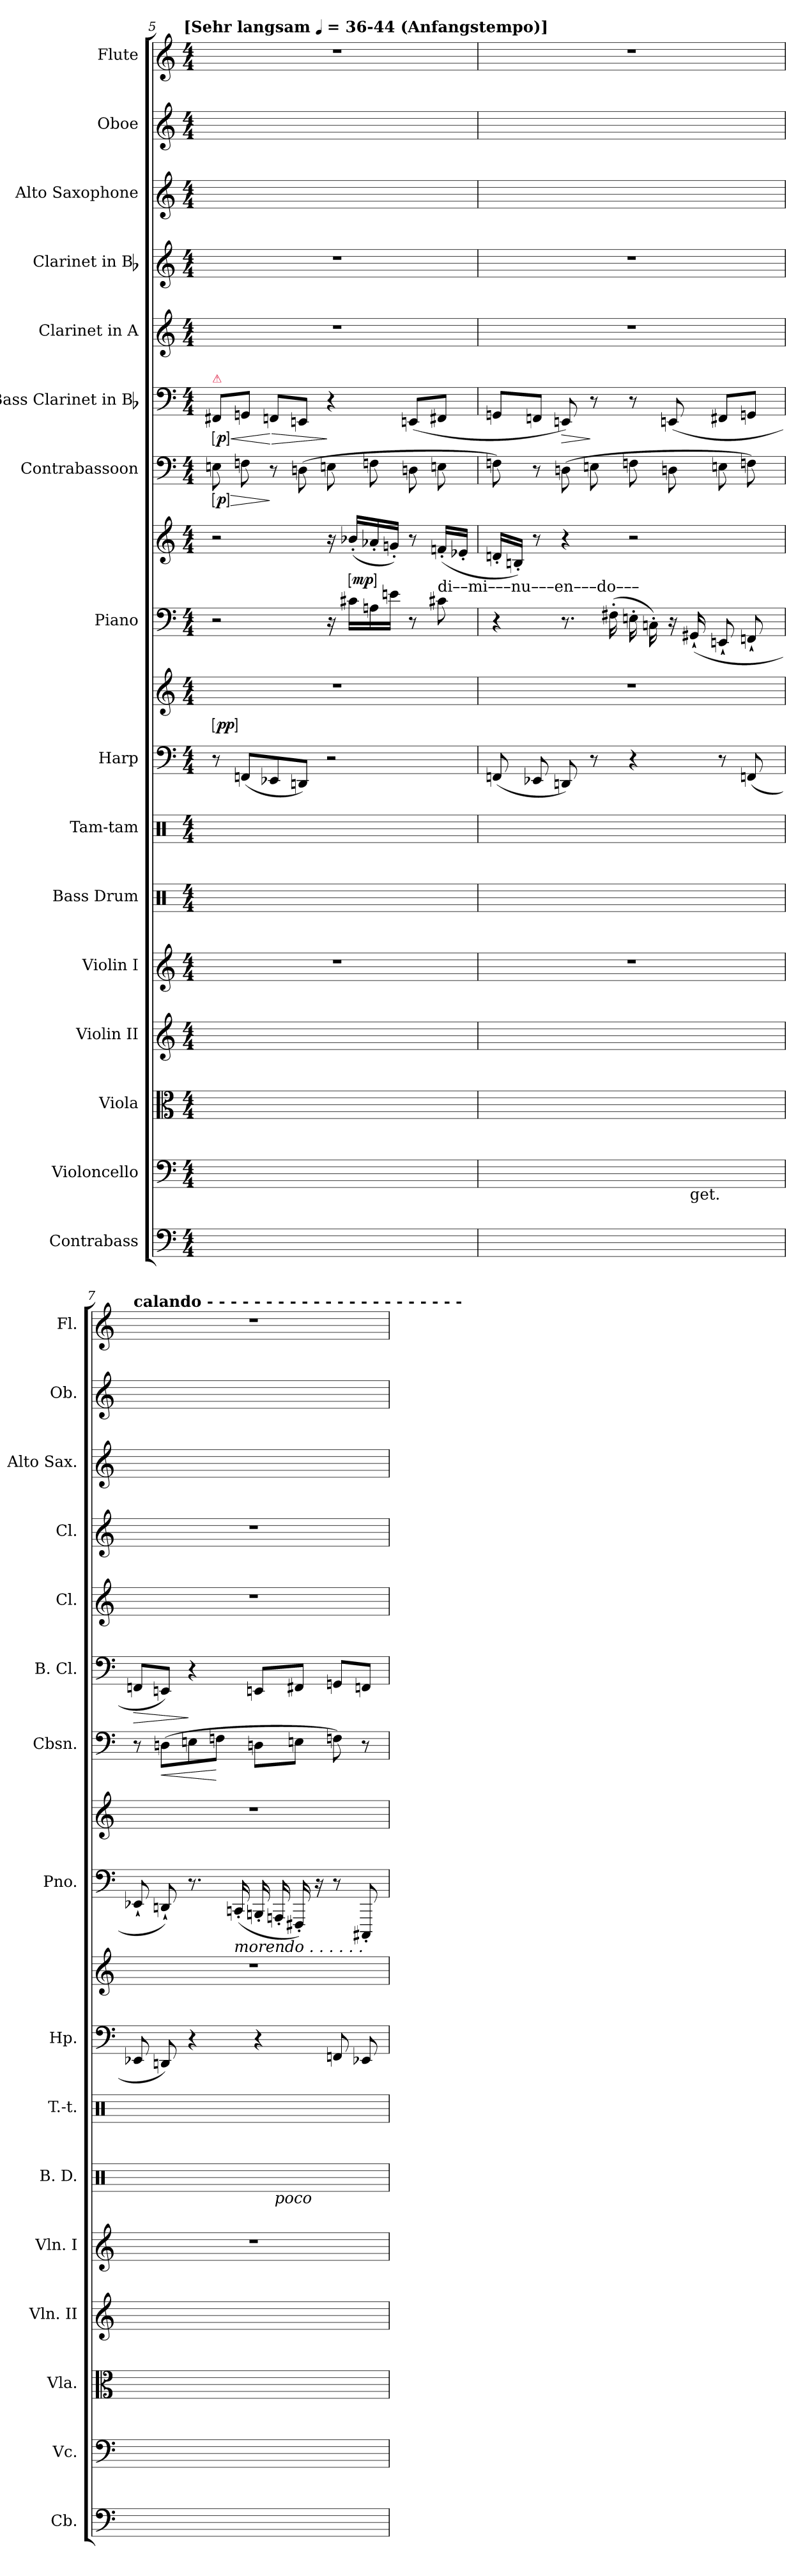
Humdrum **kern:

**kern	**kern	**kern	**kern	**kern	**kern	**kern	**kern	**kern	**dynam	**kern	**kern	**dynam	**kern	**dynam	**kern	**dynam	**kern	**kern	**kern	**kern	**kern
*part16	*part15	*part14	*part13	*part12	*part11	*part10	*part9	*part9	*part9	*part8	*part8	*part8	*part7	*part7	*part6	*part6	*part5	*part4	*part3	*part2	*part1
*staff18	*staff17	*staff16	*staff15	*staff14	*staff13	*staff12	*staff11	*staff10	*staff10/11	*staff9	*staff8	*staff8/9	*staff7	*staff7	*staff6	*staff6	*staff5	*staff4	*staff3	*staff2	*staff1
*I"Contrabass	*I"Violoncello	*I"Viola	*I"Violin II	*I"Violin I	*I"Bass Drum	*I"Tam-tam	*I"Harp	*	*	*I"Piano	*	*	*I"Contrabassoon	*	*I"Bass Clarinet in Bb	*	*I"Clarinet in A	*I"Clarinet in Bb	*I"Alto Saxophone	*I"Oboe	*I"Flute
*I'Cb.	*I'Vc.	*I'Vla.	*I'Vln. II	*I'Vln. I	*I'B. D.	*I'T.-t.	*I'Hp.	*	*	*I'Pno.	*	*	*I'Cbsn.	*	*I'B. Cl.	*	*I'Cl.	*I'Cl.	*I'Alto Sax.	*I'Ob.	*I'Fl.
*clefF4	*clefF4	*clefC3	*clefG2	*clefG2	*clefX	*clefX	*clefF4	*clefG2	*	*clefF4	*clefG2	*	*clefF4	*	*clefF4	*	*clefG2	*clefG2	*clefG2	*clefG2	*clefG2
*ITrd7c12	*	*	*	*	*	*	*	*	*	*	*	*	*ITrd7c12	*	*ITrd1c2	*	*ITrd2c3	*ITrd1c2	*ITrd5c9	*	*
*k[]	*k[]	*k[]	*k[]	*k[]	*k[]	*k[]	*k[]	*k[]	*	*k[]	*k[]	*	*k[]	*	*k[b-e-]	*	*k[f#c#g#]	*k[b-e-]	*k[b-e-a-]	*k[]	*k[]
!!LO:TX:omd:t=[Sehr langsam [quarter] = 36-44 (Anfangstempo)]
*M4/4	*M4/4	*M4/4	*M4/4	*M4/4	*M4/4	*M4/4	*M4/4	*M4/4	*	*M4/4	*M4/4	*	*M4/4	*	*M4/4	*	*M4/4	*M4/4	*M4/4	*M4/4	*M4/4
*MM36	*MM36	*MM36	*MM36	*MM36	*MM36	*MM36	*MM36	*MM36	*	*MM36	*MM36	*	*MM36	*	*MM36	*	*MM36	*MM36	*MM36	*MM36	*MM36
=5	=5	=5	=5	=5	=5	=5	=5	=5	=5	=5	=5	=5	=5	=5	=5	=5	=5	=5	=5	=5	=5
!	!	!	!	!	!	!	!	!	!	!	!	!	!	!	!LO:TX:a:color=crimson:t=⚠	!	!	!	!	!	!
!	!	!	!	!	!	!	!	!	!LO:DY:ed=brack	!	!	!	!	!LO:HP:b	!	!LO:HP:b	!	!	!	!	!
!	!	!	!	!	!	!	!	!	!	!	!	!	!	!LO:DY:n=1:ed=brack	!	!LO:DY:n=1:ed=brack	!	!	!	!	!
1ryy	4.ryy	4ryy	4ryy	1r	1ryy	1ryy	8r	1r	pp	2r	2r	.	8EEn	> p	8EEn/L	< p	1r	1r	1ryy	1ryy	1r
.	.	.	.	.	.	.	(>8FFnL	.	.	.	.	.	8FFni	.	8FFn/J	.	.	.	.	.	.
!	!	!	!	!	!	!	!	!	!	!	!	!	!	!	!	!LO:HP:n=1:b	!	!	!	!	!
.	.	8ryy	8ryy	.	.	.	8EE-X	.	.	.	.	.	8r	]	8EE-X/L	[ >	.	.	.	.	.
.	8ryy	8ryy	8ryy	.	.	.	8DDnJ)	.	.	.	.	.	(8DDn	.	8DDni/J	.	.	.	.	.	.
.	2ryy	2ryy	2ryy	.	.	.	2r	.	.	16r	16r	.	8EEn	.	4r	]	.	.	.	.	.
!	!	!	!	!	!	!	!	!	!	!	!	!LO:DY:ed=brack	!	!	!	!	!	!	!	!	!
.	.	.	.	.	.	.	.	.	.	16c#XLL	(<16b-X'/LL	mp	.	.	.	.	.	.	.	.	.
.	.	.	.	.	.	.	.	.	.	16An	16a-X'/	.	8FFn	.	.	.	.	.	.	.	.
.	.	.	.	.	.	.	.	.	.	16enJJ	16gn'/JJ)	.	.	.	.	.	.	.	.	.	.
.	.	.	.	.	.	.	.	.	.	8r	8r	.	8DDn	.	(>8DDn/L	.	.	.	.	.	.
!	!	!	!	!	!	!	!	!	!	!	!LO:TX:c:t=di––mi–––nu–––en–––do–––	!	!	!	!	!	!	!	!	!	!
.	.	.	.	.	.	.	.	.	.	8c#X	(16fn'/LL	.	8EEn	.	8EEn/J	.	.	.	.	.	.
.	.	.	.	.	.	.	.	.	.	.	16e-X'/JJ	.	.	.	.	.	.	.	.	.	.
=6	=6	=6	=6	=6	=6	=6	=6	=6	=6	=6	=6	=6	=6	=6	=6	=6	=6	=6	=6	=6	=6
*	*^	*	*	*	*	*	*	*	*	*	*	*	*	*	*	*	*	*	*	*	*
1ryy	4ryy	2ryy	4ryy	4ryy	1r	1ryy	1ryy	(>8FFn	1r	.	4r	16dn'/LL	.	8FFn)	.	8FFn/L	.	1r	1r	1ryy	1ryy	1r
.	.	.	.	.	.	.	.	.	.	.	.	16Bn'/JJ)	.	.	.	.	.	.	.	.	.	.
.	.	.	.	.	.	.	.	8EE-X	.	.	.	8r	.	8r	.	8EE-X/J	.	.	.	.	.	.
!	!	!	!	!	!	!	!	!	!	!	!	!	!	!	!	!	!LO:HP:b	!	!	!	!	!
.	4.ryy	.	4.ryy	4.ryy	.	.	.	8DDn)	.	.	8.r	4r	.	(8DDn	.	8DDn)	>	.	.	.	.	.
.	.	.	.	.	.	.	.	8r	.	.	.	.	.	8EEn	.	8r	]	.	.	.	.	.
.	.	.	.	.	.	.	.	.	.	.	(16F#X'	.	.	.	.	.	.	.	.	.	.	.
.	.	8.ryy	.	.	.	.	.	4r	.	.	16En'\	2r	.	8FFn	.	8r	.	.	.	.	.	.
.	.	.	.	.	.	.	.	.	.	.	16Cn'\)	.	.	.	.	.	.	.	.	.	.	.
.	4.ryy	.	4.ryy	4.ryy	.	.	.	.	.	.	16r	.	.	8DDn	.	(>8DDn	.	.	.	.	.	.
!	!	!LO:TX:b:t=get.	!	!	!	!	!	!	!	!	!	!	!	!	!	!	!	!	!	!	!	!
.	.	4ryy	.	.	.	.	.	.	.	.	(>16GG#X`	.	.	.	.	.	.	.	.	.	.	.
.	.	.	.	.	.	.	.	8r	.	.	8EEn`	.	.	8EEn	.	8EEn/L	.	.	.	.	.	.
.	.	.	.	.	.	.	.	(>8FFn	.	.	8FFn`	.	.	8FFn)	.	8FFn/J	.	.	.	.	.	.
.	.	16ryy	.	.	.	.	.	.	.	.	.	.	.	.	.	.	.	.	.	.	.	.
=7	=7	=7	=7	=7	=7	=7	=7	=7	=7	=7	=7	=7	=7	=7	=7	=7	=7	=7	=7	=7	=7	=7
!	!	!	!	!	!	!	!	!	!	!	!	!	!	!	!	!	!	!	!	!	!	!LO:TX:a:B:t=calando - - - - - - - - - - - - - - - - - - - - - -
!	!	!	!	!	!	!	!	!	!	!	!	!	!	!	!	!	!LO:HP:b	!	!	!	!	!
*	*v	*v	*	*	*	*^	*	*	*	*	*	*	*	*	*	*	*	*	*	*	*	*
1ryy	1ryy	4ryy	4ryy	1r	4ryy	2ryy	1ryy	8EE-X	1r	.	8EE-X`	1r	.	8r	.	8EE-X/L	>	1r	1r	1ryy	1ryy	1r
!	!	!	!	!	!	!	!	!	!	!	!	!	!	!	!LO:HP:b	!	!	!	!	!	!	!
.	.	.	.	.	.	.	.	8DDn)	.	.	8DDn`)	.	.	(8DDnL	<	8DDn/J)	.	.	.	.	.	.
.	.	4ryy	2.ryy	.	2.ryy	.	.	4r	.	.	8.r	.	.	8EEn	.	4r	]	.	.	.	.	.
.	.	.	.	.	.	.	.	.	.	.	.	.	.	8FFnJ	[	.	.	.	.	.	.	.
!	!	!	!	!	!	!	!	!	!	!	!LO:TX:b:i:t=morendo . . . . . .	!	!	!	!	!	!	!	!	!	!	!
.	.	.	.	.	.	.	.	.	.	.	(16CCn'	.	.	.	.	.	.	.	.	.	.	.
.	.	2ryy	.	.	.	16ryy	.	4r	.	.	16BBBn'	.	.	8DDnL	.	8DDn/L	.	.	.	.	.	.
!	!	!	!	!	!	!LO:TX:b:i:t=poco	!	!	!	!	!	!	!	!	!	!	!	!	!	!	!	!
.	.	.	.	.	.	4..ryy	.	.	.	.	16AAAn'	.	.	.	.	.	.	.	.	.	.	.
.	.	.	.	.	.	.	.	.	.	.	16FFF#X')	.	.	8EEnJ	.	8EEn/J	.	.	.	.	.	.
.	.	.	.	.	.	.	.	.	.	.	16r	.	.	.	.	.	.	.	.	.	.	.
.	.	.	.	.	.	.	.	8FFn	.	.	8r	.	.	8FFn)	.	8FFn/L	.	.	.	.	.	.
.	.	.	.	.	.	.	.	8EE-X	.	.	8CCC#X'	.	.	8r	.	8EE-X/J	.	.	.	.	.	.
*	*	*	*	*	*v	*v	*	*	*	*	*	*	*	*	*	*	*	*	*	*	*	*
=	=	=	=	=	=	=	=	=	=	=	=	=	=	=	=	=	=	=	=	=	=
*-	*-	*-	*-	*-	*-	*-	*-	*-	*-	*-	*-	*-	*-	*-	*-	*-	*-	*-	*-	*-	*-
